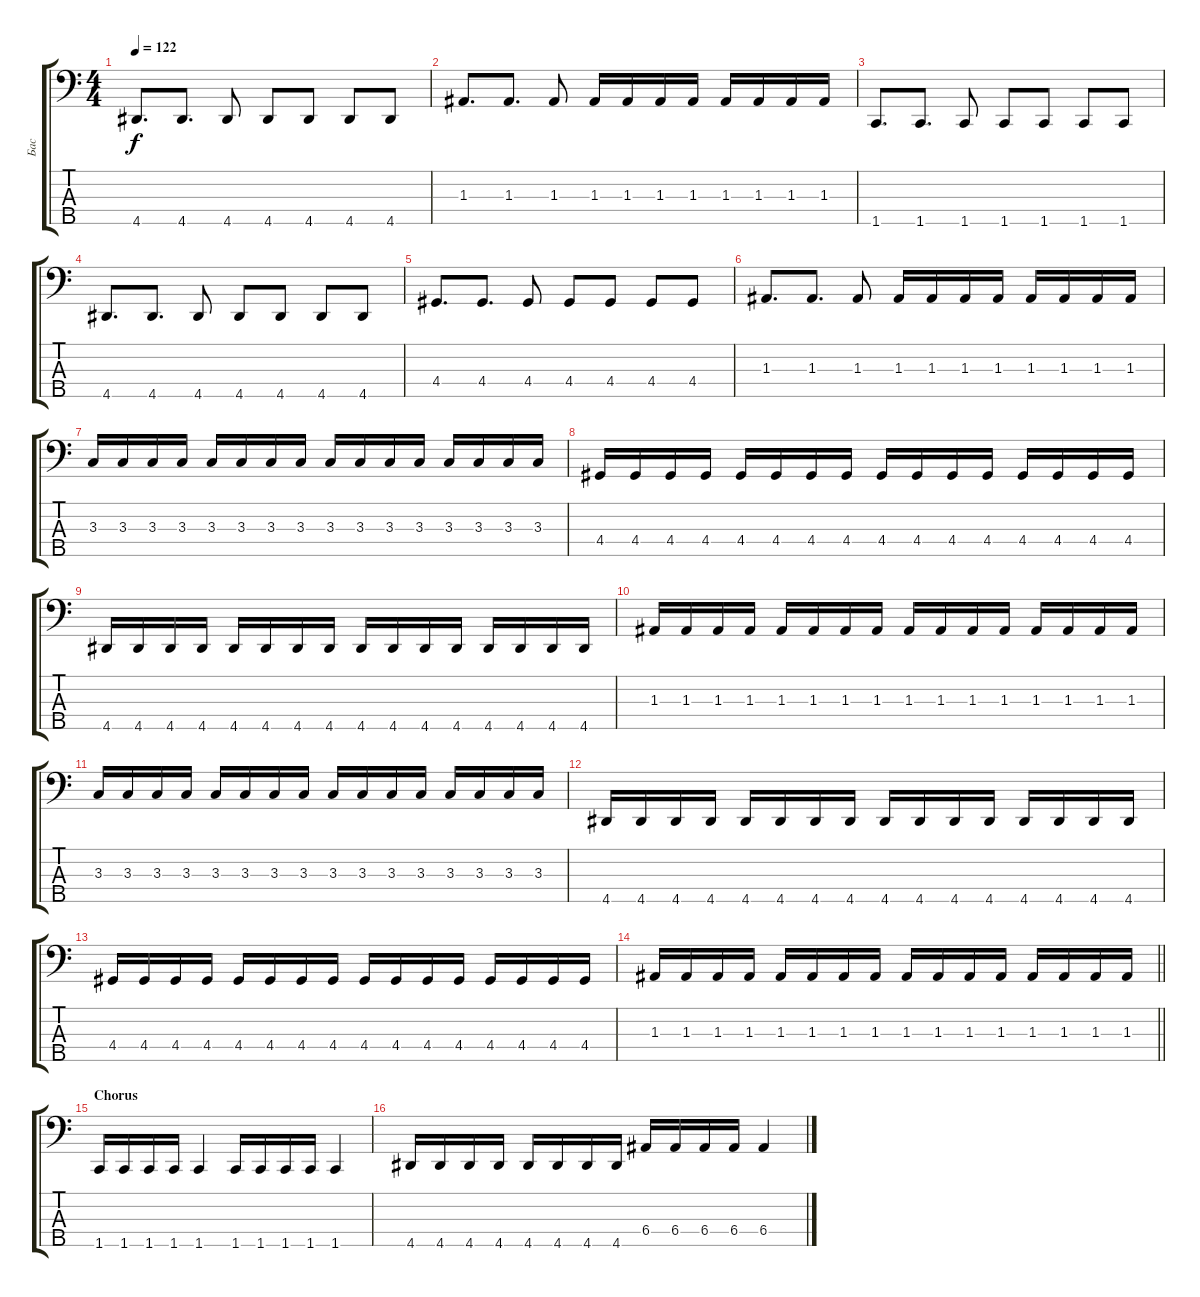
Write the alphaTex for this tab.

\track ("Бас" "Бас") {instrument electricbassfinger}
\staff {score tabs}
\tuning (G2 D2 A1 E1 B0) {hide}
\ts (4 4)
\tempo 122
\clef f4
\ks c
4.5.8{d dy f} 4.5.8{d} 4.5.8 4.5.8 4.5.8 4.5.8 4.5.8 |
1.3.8{d} 1.3.8{d} 1.3.8 1.3.16 1.3.16 1.3.16 1.3.16 1.3.16 1.3.16 1.3.16 1.3.16 |
1.5.8{d} 1.5.8{d} 1.5.8 1.5.8 1.5.8 1.5.8 1.5.8 |
4.5.8{d} 4.5.8{d} 4.5.8 4.5.8 4.5.8 4.5.8 4.5.8 |
4.4.8{d} 4.4.8{d} 4.4.8 4.4.8 4.4.8 4.4.8 4.4.8 |
1.3.8{d} 1.3.8{d} 1.3.8 1.3.16 1.3.16 1.3.16 1.3.16 1.3.16 1.3.16 1.3.16 1.3.16 |
3.3.16 3.3.16 3.3.16 3.3.16 3.3.16 3.3.16 3.3.16 3.3.16 3.3.16 3.3.16 3.3.16 3.3.16 3.3.16 3.3.16 3.3.16 3.3.16 |
4.4.16 4.4.16 4.4.16 4.4.16 4.4.16 4.4.16 4.4.16 4.4.16 4.4.16 4.4.16 4.4.16 4.4.16 4.4.16 4.4.16 4.4.16 4.4.16 |
4.5.16 4.5.16 4.5.16 4.5.16 4.5.16 4.5.16 4.5.16 4.5.16 4.5.16 4.5.16 4.5.16 4.5.16 4.5.16 4.5.16 4.5.16 4.5.16 |
1.3.16 1.3.16 1.3.16 1.3.16 1.3.16 1.3.16 1.3.16 1.3.16 1.3.16 1.3.16 1.3.16 1.3.16 1.3.16 1.3.16 1.3.16 1.3.16 |
3.3.16 3.3.16 3.3.16 3.3.16 3.3.16 3.3.16 3.3.16 3.3.16 3.3.16 3.3.16 3.3.16 3.3.16 3.3.16 3.3.16 3.3.16 3.3.16 |
4.5.16 4.5.16 4.5.16 4.5.16 4.5.16 4.5.16 4.5.16 4.5.16 4.5.16 4.5.16 4.5.16 4.5.16 4.5.16 4.5.16 4.5.16 4.5.16 |
4.4.16 4.4.16 4.4.16 4.4.16 4.4.16 4.4.16 4.4.16 4.4.16 4.4.16 4.4.16 4.4.16 4.4.16 4.4.16 4.4.16 4.4.16 4.4.16 |
\barLineRight lightlight
1.3.16 1.3.16 1.3.16 1.3.16 1.3.16 1.3.16 1.3.16 1.3.16 1.3.16 1.3.16 1.3.16 1.3.16 1.3.16 1.3.16 1.3.16 1.3.16 |
\section ("" "Chorus")
1.5.16 1.5.16 1.5.16 1.5.16 1.5.4 1.5.16 1.5.16 1.5.16 1.5.16 1.5.4 |
4.5.16 4.5.16 4.5.16 4.5.16 4.5.16 4.5.16 4.5.16 4.5.16 6.4.16 6.4.16 6.4.16 6.4.16 6.4.4
